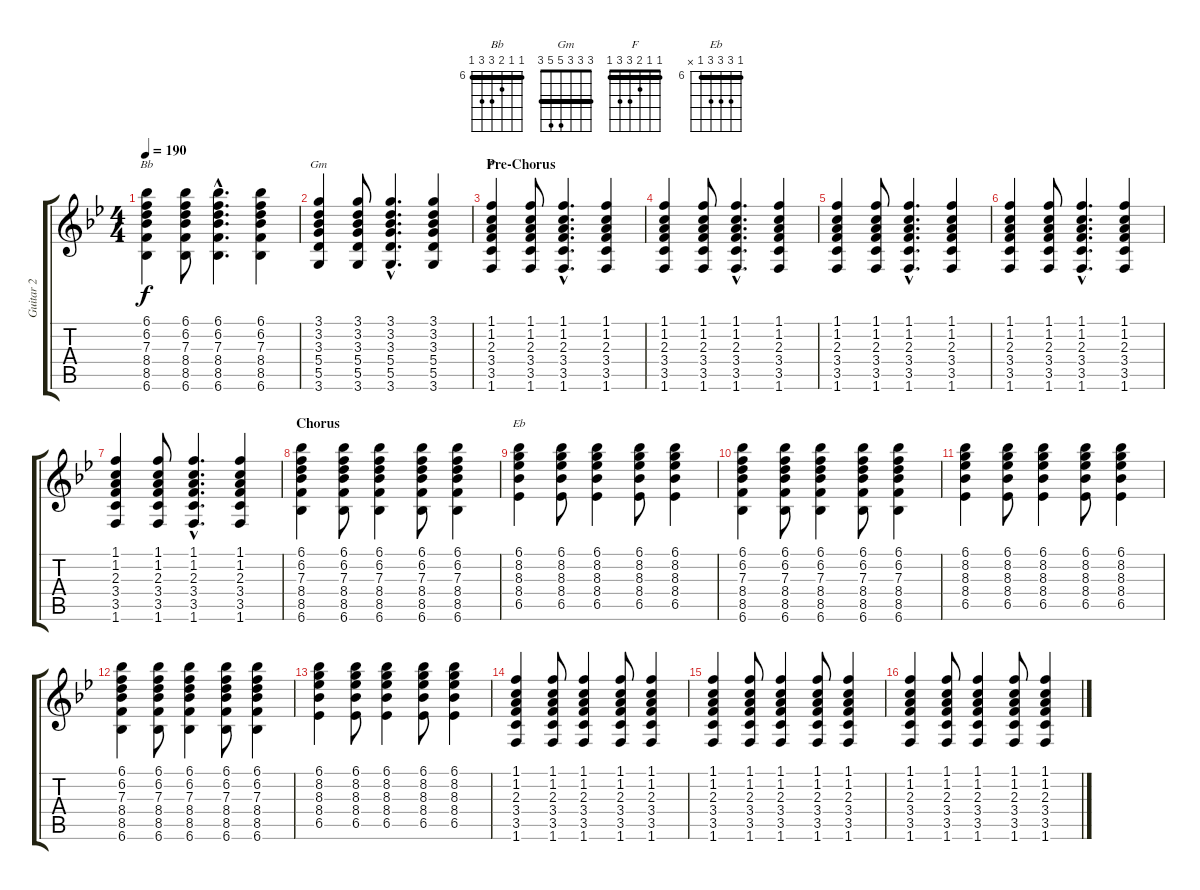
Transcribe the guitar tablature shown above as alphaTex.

\track ("Guitar 2" "Guitar 2") {instrument electricguitarclean}
\staff {score tabs}
\tuning (E4 B3 G3 D3 A2 E2) {hide}
\chord ("Bb" 6 6 7 8 8 6) {firstfret 6 barre 6}
\chord ("Gm" 3 3 3 5 5 3) {barre 3}
\chord ("F" 1 1 2 3 3 1) {barre 1}
\chord ("Eb" 6 8 8 8 6 x) {firstfret 6 barre 6}
\ts (4 4)
\tempo 190
\clef g2
\ks bb
(6.1 6.2 7.3 8.4 8.5 6.6).4{ch "Bb" dy f} (6.1 6.2 7.3 8.4 8.5 6.6).8 (6.1{hac} 6.2{hac} 7.3{hac} 8.4{hac} 8.5{hac} 6.6{hac}).4{d} (6.1 6.2 7.3 8.4 8.5 6.6).4 |
(3.1 3.2 3.3 5.4 5.5 3.6).4{ch "Gm"} (3.1 3.2 3.3 5.4 5.5 3.6).8 (3.1{hac} 3.2{hac} 3.3{hac} 5.4{hac} 5.5{hac} 3.6{hac}).4{d} (3.1 3.2 3.3 5.4 5.5 3.6).4 |
\section ("" "Pre-Chorus")
(1.1 1.2 2.3 3.4 3.5 1.6).4{ch "F"} (1.1 1.2 2.3 3.4 3.5 1.6).8 (1.1{hac} 1.2{hac} 2.3{hac} 3.4{hac} 3.5{hac} 1.6{hac}).4{d} (1.1 1.2 2.3 3.4 3.5 1.6).4 |
(1.1 1.2 2.3 3.4 3.5 1.6).4 (1.1 1.2 2.3 3.4 3.5 1.6).8 (1.1{hac} 1.2{hac} 2.3{hac} 3.4{hac} 3.5{hac} 1.6{hac}).4{d} (1.1 1.2 2.3 3.4 3.5 1.6).4 |
(1.1 1.2 2.3 3.4 3.5 1.6).4 (1.1 1.2 2.3 3.4 3.5 1.6).8 (1.1{hac} 1.2{hac} 2.3{hac} 3.4{hac} 3.5{hac} 1.6{hac}).4{d} (1.1 1.2 2.3 3.4 3.5 1.6).4 |
(1.1 1.2 2.3 3.4 3.5 1.6).4 (1.1 1.2 2.3 3.4 3.5 1.6).8 (1.1{hac} 1.2{hac} 2.3{hac} 3.4{hac} 3.5{hac} 1.6{hac}).4{d} (1.1 1.2 2.3 3.4 3.5 1.6).4 |
(1.1 1.2 2.3 3.4 3.5 1.6).4 (1.1 1.2 2.3 3.4 3.5 1.6).8 (1.1{hac} 1.2{hac} 2.3{hac} 3.4{hac} 3.5{hac} 1.6{hac}).4{d} (1.1 1.2 2.3 3.4 3.5 1.6).4 |
\section ("" "Chorus")
(6.1 6.2 7.3 8.4 8.5 6.6).4 (6.1 6.2 7.3 8.4 8.5 6.6).8 (6.1 6.2 7.3 8.4 8.5 6.6).4 (6.1 6.2 7.3 8.4 8.5 6.6).8 (6.1 6.2 7.3 8.4 8.5 6.6).4 |
(6.1 8.2 8.3 8.4 6.5).4{ch "Eb"} (6.1 8.2 8.3 8.4 6.5).8 (6.1 8.2 8.3 8.4 6.5).4 (6.1 8.2 8.3 8.4 6.5).8 (6.1 8.2 8.3 8.4 6.5).4 |
(6.1 6.2 7.3 8.4 8.5 6.6).4 (6.1 6.2 7.3 8.4 8.5 6.6).8 (6.1 6.2 7.3 8.4 8.5 6.6).4 (6.1 6.2 7.3 8.4 8.5 6.6).8 (6.1 6.2 7.3 8.4 8.5 6.6).4 |
(6.1 8.2 8.3 8.4 6.5).4 (6.1 8.2 8.3 8.4 6.5).8 (6.1 8.2 8.3 8.4 6.5).4 (6.1 8.2 8.3 8.4 6.5).8 (6.1 8.2 8.3 8.4 6.5).4 |
(6.1 6.2 7.3 8.4 8.5 6.6).4 (6.1 6.2 7.3 8.4 8.5 6.6).8 (6.1 6.2 7.3 8.4 8.5 6.6).4 (6.1 6.2 7.3 8.4 8.5 6.6).8 (6.1 6.2 7.3 8.4 8.5 6.6).4 |
(6.1 8.2 8.3 8.4 6.5).4 (6.1 8.2 8.3 8.4 6.5).8 (6.1 8.2 8.3 8.4 6.5).4 (6.1 8.2 8.3 8.4 6.5).8 (6.1 8.2 8.3 8.4 6.5).4 |
(1.1 1.2 2.3 3.4 3.5 1.6).4 (1.1 1.2 2.3 3.4 3.5 1.6).8 (1.1 1.2 2.3 3.4 3.5 1.6).4 (1.1 1.2 2.3 3.4 3.5 1.6).8 (1.1 1.2 2.3 3.4 3.5 1.6).4 |
(1.1 1.2 2.3 3.4 3.5 1.6).4 (1.1 1.2 2.3 3.4 3.5 1.6).8 (1.1 1.2 2.3 3.4 3.5 1.6).4 (1.1 1.2 2.3 3.4 3.5 1.6).8 (1.1 1.2 2.3 3.4 3.5 1.6).4 |
(1.1 1.2 2.3 3.4 3.5 1.6).4 (1.1 1.2 2.3 3.4 3.5 1.6).8 (1.1 1.2 2.3 3.4 3.5 1.6).4 (1.1 1.2 2.3 3.4 3.5 1.6).8 (1.1 1.2 2.3 3.4 3.5 1.6).4
